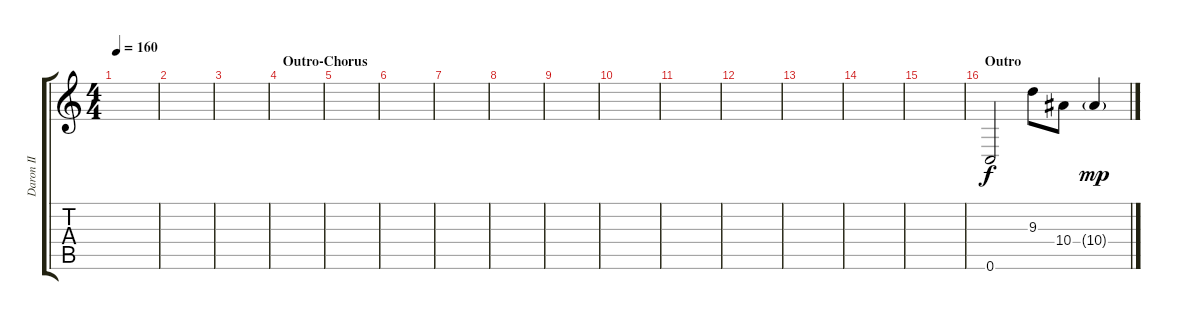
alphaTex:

\track ("Daron II " "Daron II ") {instrument distortionguitar}
\staff {score tabs}
\tuning (D4 A3 F3 C3 G2 C2) {hide}
\ts (4 4)
\tempo 160
\clef g2
\ks c
|
|
|
\section ("" "Outro-Chorus")
|
|
|
|
|
|
|
|
|
|
|
|
\section ("" "Outro")
0.6.2 9.3.8 10.4.8 10.4{g}.4{dy mp}
